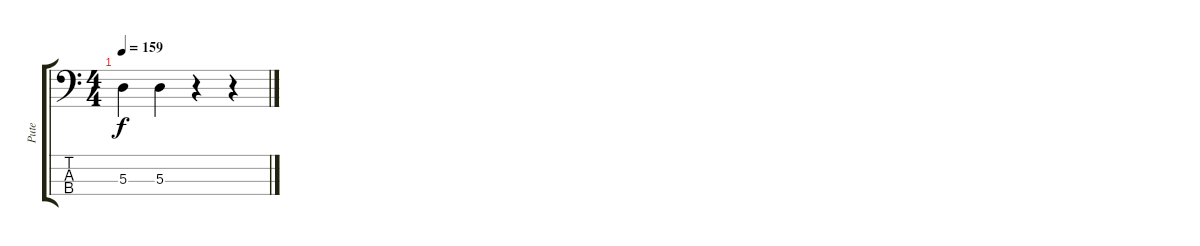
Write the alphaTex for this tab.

\track ("Pute" "Pute") {instrument electricbassfinger}
\staff {score tabs}
\tuning (G2 D2 A1 E1) {hide}
\ts (4 4)
\tempo 159
\clef f4
\ks c
5.3.4{dy f} 5.3.4 r.4 r.4
